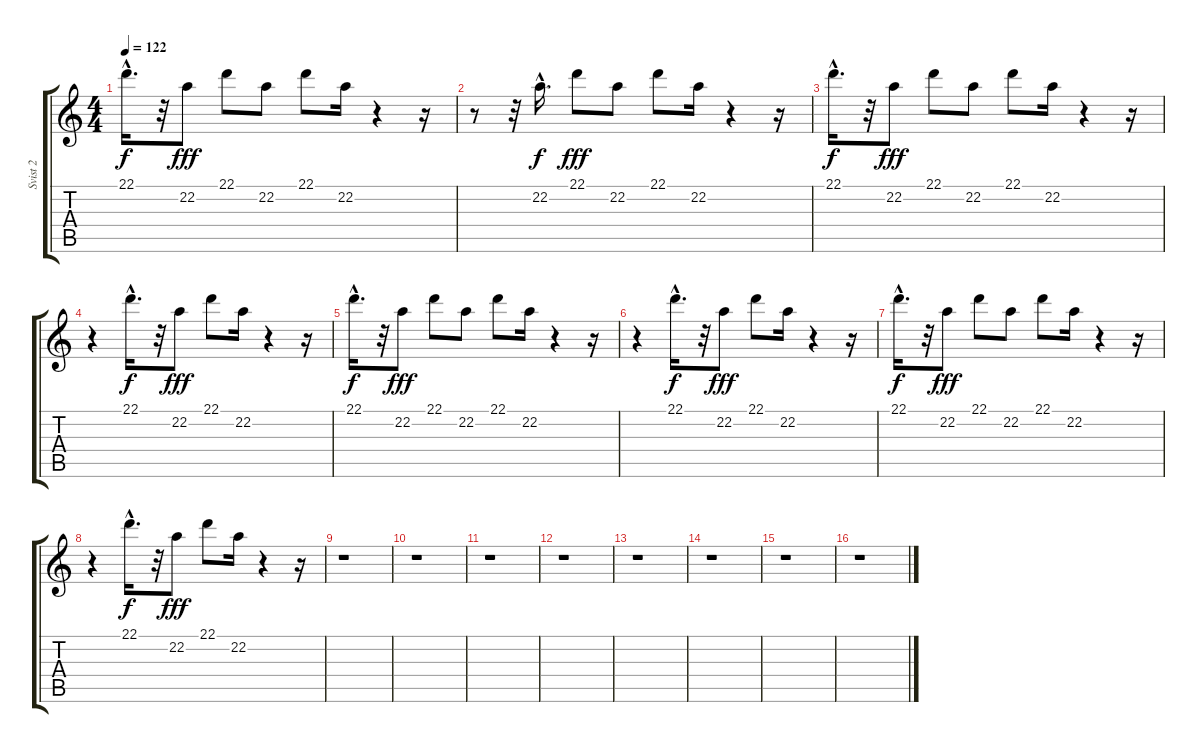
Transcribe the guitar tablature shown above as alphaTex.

\track ("Svist 2" "Svist 2") {instrument ocarina}
\staff {score tabs}
\tuning (E4 B3 G3 D3 A2 E2) {hide}
\ts (4 4)
\tempo 122
\clef g2
\ks c
22.1{hac}.16{d dy f} r.32 22.2.8{dy fff} 22.1.8 22.2.8 22.1.8 22.2.16 r.4 r.16 |
r.8 r.32 22.2{hac}.16{d dy f} 22.1.8{dy fff} 22.2.8 22.1.8 22.2.16 r.4 r.16 |
22.1{hac}.16{d dy f} r.32 22.2.8{dy fff} 22.1.8 22.2.8 22.1.8 22.2.16 r.4 r.16 |
r.4 22.1{hac}.16{d dy f} r.32 22.2.8{dy fff} 22.1.8 22.2.16 r.4 r.16 |
22.1{hac}.16{d dy f} r.32 22.2.8{dy fff} 22.1.8 22.2.8 22.1.8 22.2.16 r.4 r.16 |
r.4 22.1{hac}.16{d dy f} r.32 22.2.8{dy fff} 22.1.8 22.2.16 r.4 r.16 |
22.1{hac}.16{d dy f} r.32 22.2.8{dy fff} 22.1.8 22.2.8 22.1.8 22.2.16 r.4 r.16 |
r.4 22.1{hac}.16{d dy f} r.32 22.2.8{dy fff} 22.1.8 22.2.16 r.4 r.16 |
r.1 |
r.1 |
r.1 |
r.1 |
r.1 |
r.1 |
r.1 |
r.1
